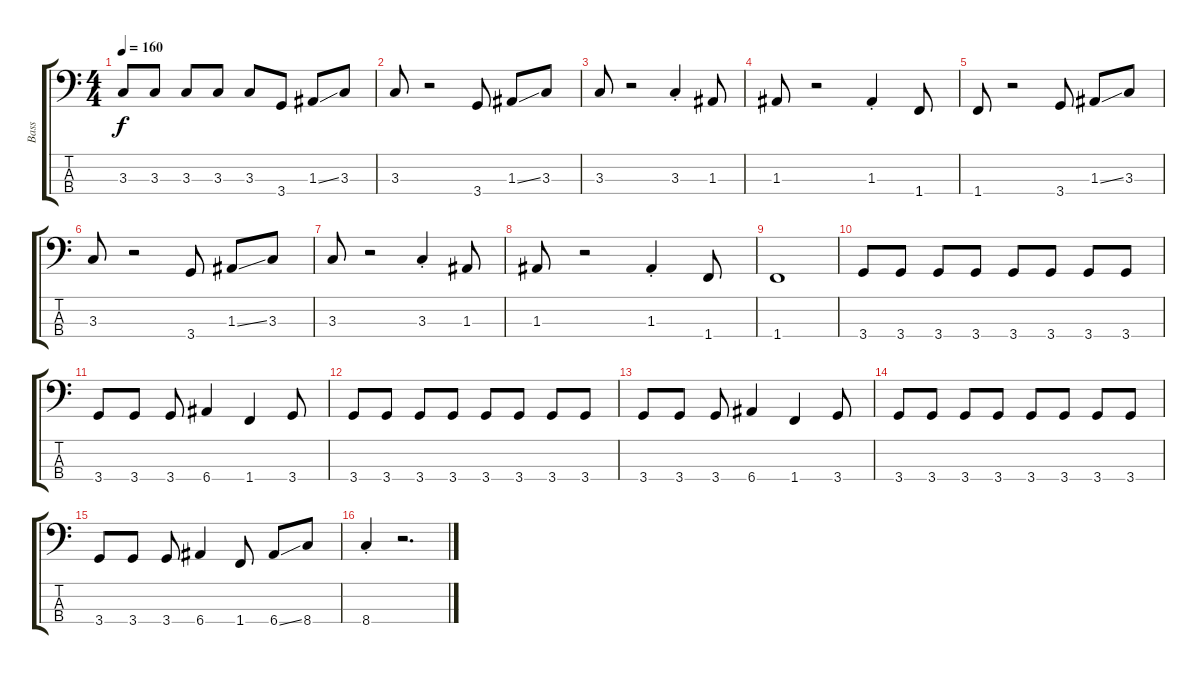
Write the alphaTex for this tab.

\track ("Bass" "Bass") {instrument electricbassfinger}
\staff {score tabs}
\tuning (G2 D2 A1 E1) {hide}
\ts (4 4)
\tempo 160
\clef f4
\ks c
3.3.8{dy f} 3.3.8 3.3.8 3.3.8 3.3.8 3.4.8 1.3{ss}.8 3.3.8 |
3.3.8 r.2 3.4.8 1.3{ss}.8 3.3.8 |
3.3.8 r.2 3.3{st}.4 1.3.8 |
1.3.8 r.2 1.3{st}.4 1.4.8 |
1.4.8 r.2 3.4.8 1.3{ss}.8 3.3.8 |
3.3.8 r.2 3.4.8 1.3{ss}.8 3.3.8 |
3.3.8 r.2 3.3{st}.4 1.3.8 |
1.3.8 r.2 1.3{st}.4 1.4.8 |
1.4.1 |
3.4.8 3.4.8 3.4.8 3.4.8 3.4.8 3.4.8 3.4.8 3.4.8 |
3.4.8 3.4.8 3.4.8 6.4.4 1.4.4 3.4.8 |
3.4.8 3.4.8 3.4.8 3.4.8 3.4.8 3.4.8 3.4.8 3.4.8 |
3.4.8 3.4.8 3.4.8 6.4.4 1.4.4 3.4.8 |
3.4.8 3.4.8 3.4.8 3.4.8 3.4.8 3.4.8 3.4.8 3.4.8 |
3.4.8 3.4.8 3.4.8 6.4.4 1.4.8 6.4{ss}.8 8.4.8 |
8.4{st}.4 r.2{d}
